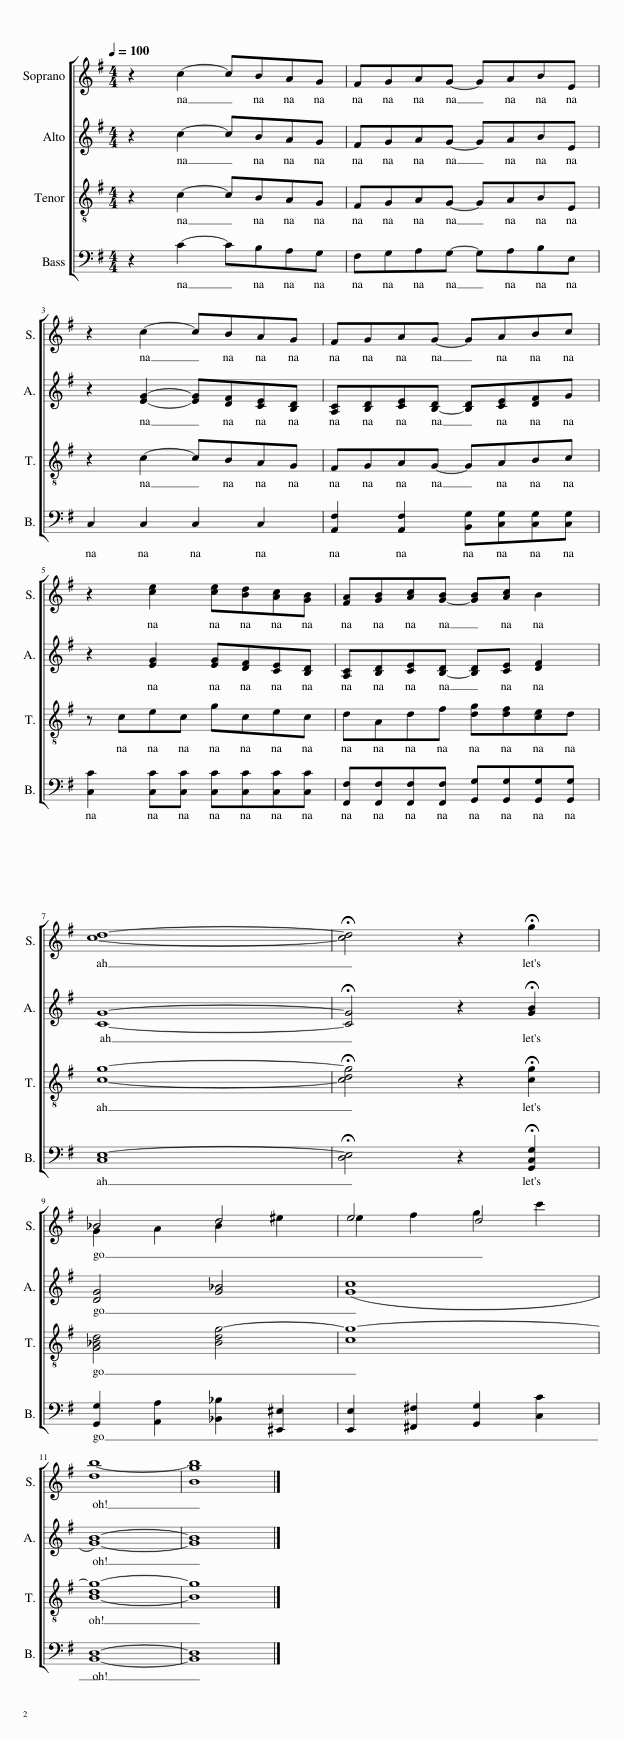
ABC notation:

X:1
%%score [ ( 1 2 ) 3 4 5 ]
L:1/8
Q:1/4=100
M:4/4
I:linebreak $
K:G
V:1 treble
V:2 treble
V:3 treble
V:4 treble-8
V:5 bass
V:1
 z2 c2- cBAG | FGAG- GABE |$ z2 c2- cBAG | FGAG- GABc |$ z2 [ce]2 [ce][Bd][Ac][GB] | %5
 [FA][GB][Ac][G-B] [GB][Ac] B2 |$ [cd]8- | !fermata![cd]4 z2 !fermata!g2 |$ _B4 d4 | e4 d4 |$ %10
 d8 | [Bgb]8 |] %12
V:2
 x8 | x8 |$ x8 | x8 |$ x8 | %5
 x8 |$ x8 | x8 |$ G2 A2 _B2 ^e2 | e2 f2 g2 c'2 |$ %10
 b8- | x8 |] %12
V:3
 z2 c2- cBAG | FGAG- GABE |$ z2 [EG]2- [EG][DF][CE][B,D] | [A,C][B,D][CE][B,-D] [B,D][CE][DF]G |$ z2 [EG]2 [EG][DF][CE][B,D] | %5
 [A,C][B,D][CE][B,-D] [B,D][CE] [DF]2 |$ [CG]8- | !fermata![CG]4 z2 !fermata![GB]2 |$ [DG]4 [G_B]4 | ([Gc]8 |$ %10
 [GB]8-) | [GB]8 |] %12
V:4
 z2 c2- cBAG | FGAG- GABE |$ z2 c2- cBAG | FGAG- GABc |$ z cec gcec | %5
 dAdf [dg][df][ce]d |$ [cg]8- | !fermata![cdg]4 z2 !fermata![cg]2 |$ [G_Bd]4 [Bdg-]4 | [cg-]8 |$ %10
 [B-dg-]8 | [Bg]8 |] %12
V:5
 z2 C2- CB,A,G, | F,G,A,G,- G,A,B,E, |$ C,2 C,2 C,2 C,2 | [A,,F,]2 [A,,F,]2 [B,,G,][C,G,][C,G,][C,G,] |$ [C,C]2 [C,C][C,C] [C,C][C,C][C,C][C,C] | %5
 [F,,F,][F,,F,][F,,F,][F,,F,] [G,,G,][G,,G,][G,,G,][G,,G,] |$ [C,E,-]8 | !fermata![D,E,]4 z2 !fermata![G,,C,G,]2 |$ [G,,G,]2 [A,,A,]2 [_B,,_B,]2 [^E,,^E,]2 | [E,,E,]2 [^F,,^F,]2 [G,,G,]2 [C,C]2 |$ %10
 [B,,D,]8- | [B,,D,]8 |] %12
